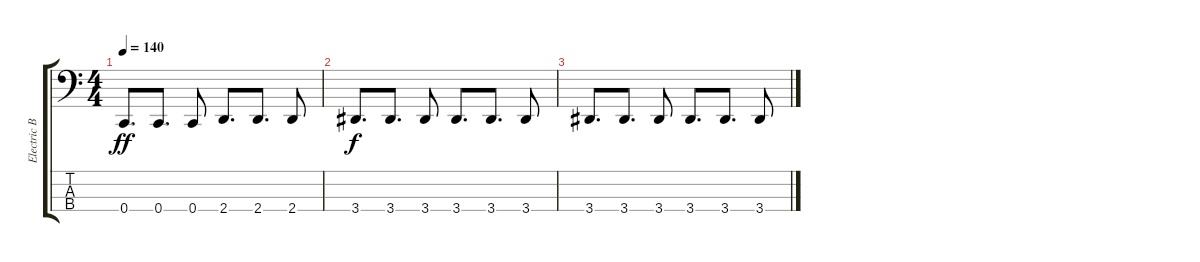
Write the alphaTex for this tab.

\track ("Electric Bass" "Electric B") {instrument electricbassfinger}
\staff {score tabs}
\tuning (Eb2 Bb1 F1 C1) {hide}
\ts (4 4)
\tempo 140
\clef f4
\ks c
0.4.8{d dy ff} 0.4.8{d} 0.4.8 2.4.8{d} 2.4.8{d} 2.4.8 |
3.4.8{d dy f} 3.4.8{d} 3.4.8 3.4.8{d} 3.4.8{d} 3.4.8 |
3.4.8{d} 3.4.8{d} 3.4.8 3.4.8{d} 3.4.8{d} 3.4.8
